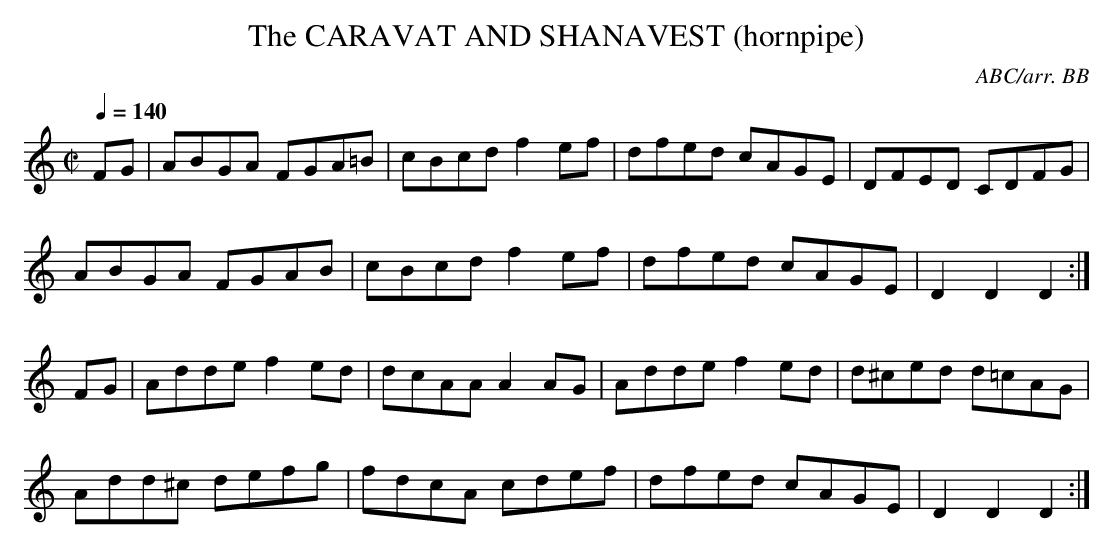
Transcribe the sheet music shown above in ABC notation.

X:1
T:CARAVAT AND SHANAVEST (hornpipe), The
C:ABC/arr. BB
Q:1/4=140
L:1/8 % Source uses dotted rhythm.
M:C|
K:Ddor
FG|ABGA FGA=B|cBcd f2ef|dfed cAGE|DFED CDFG|
ABGA FGAB|cBcd f2ef|dfed cAGE|D2D2D2:|
FG|Adde f2ed|dcAA A2AG|Adde f2ed|d^ced d=cAG|
Add^c defg|fdcA cdef|dfed cAGE|D2D2D2:|
